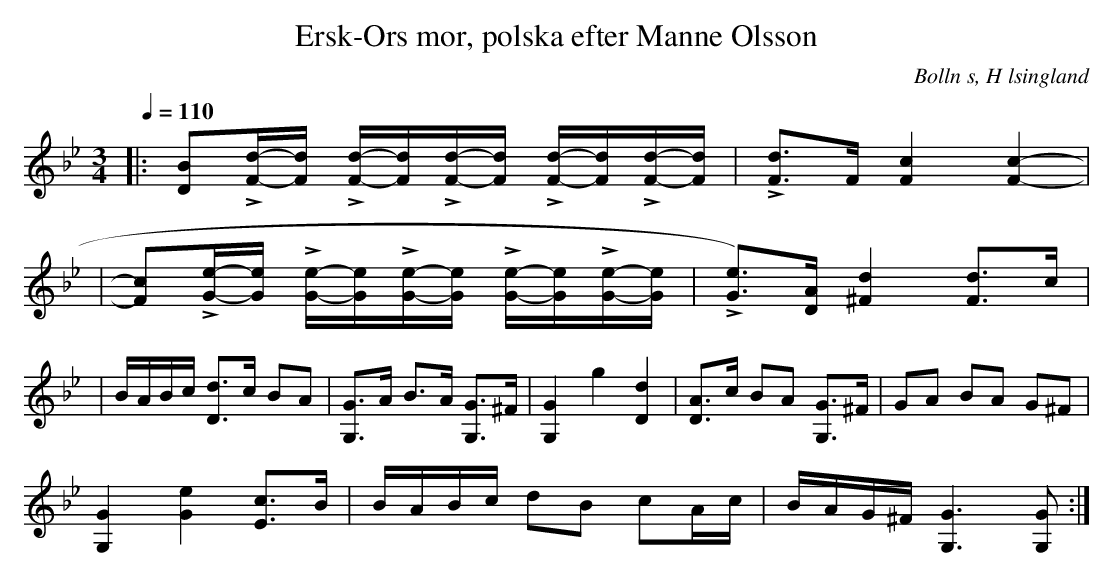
X:1
T: Ersk-Ors mor, polska efter Manne Olsson
O:Bolln s, H lsingland
M:3/4
L:1/8
Q:1/4=110
K:Gm
|:[D B]L[F/d/]-[F/d/] L[F/d/]-[F/d/]L[F/d/]-[F/d/] L[F/d/]-[F/d/]L[F/d/]-[F/d/]|L[F d]>F [F2 c2] [F2 c2]-|
|[F c]L[G/e/]-[G/e/] L[G/e/]-[G/e/]L[G/e/]-[G/e/] L[G/e/]-[G/e/]L[G/e/]-[G/e/]|L[Ge])>[D A] [^F2 d2] [F d]>c|
|B/A/B/c/ [D d]>c BA|[G, G]>A B>A [G, G]>^F|[G,2 G2] g2 [D2 d2]|[D A]>c BA [G, G]>^F|GA BA G^F|
[G,2 G2] [G2 e2] [E c]>B|B/A/B/c/ dB cA/c/|B/A/G/^F/ [G,3 G3][G, G]:|
